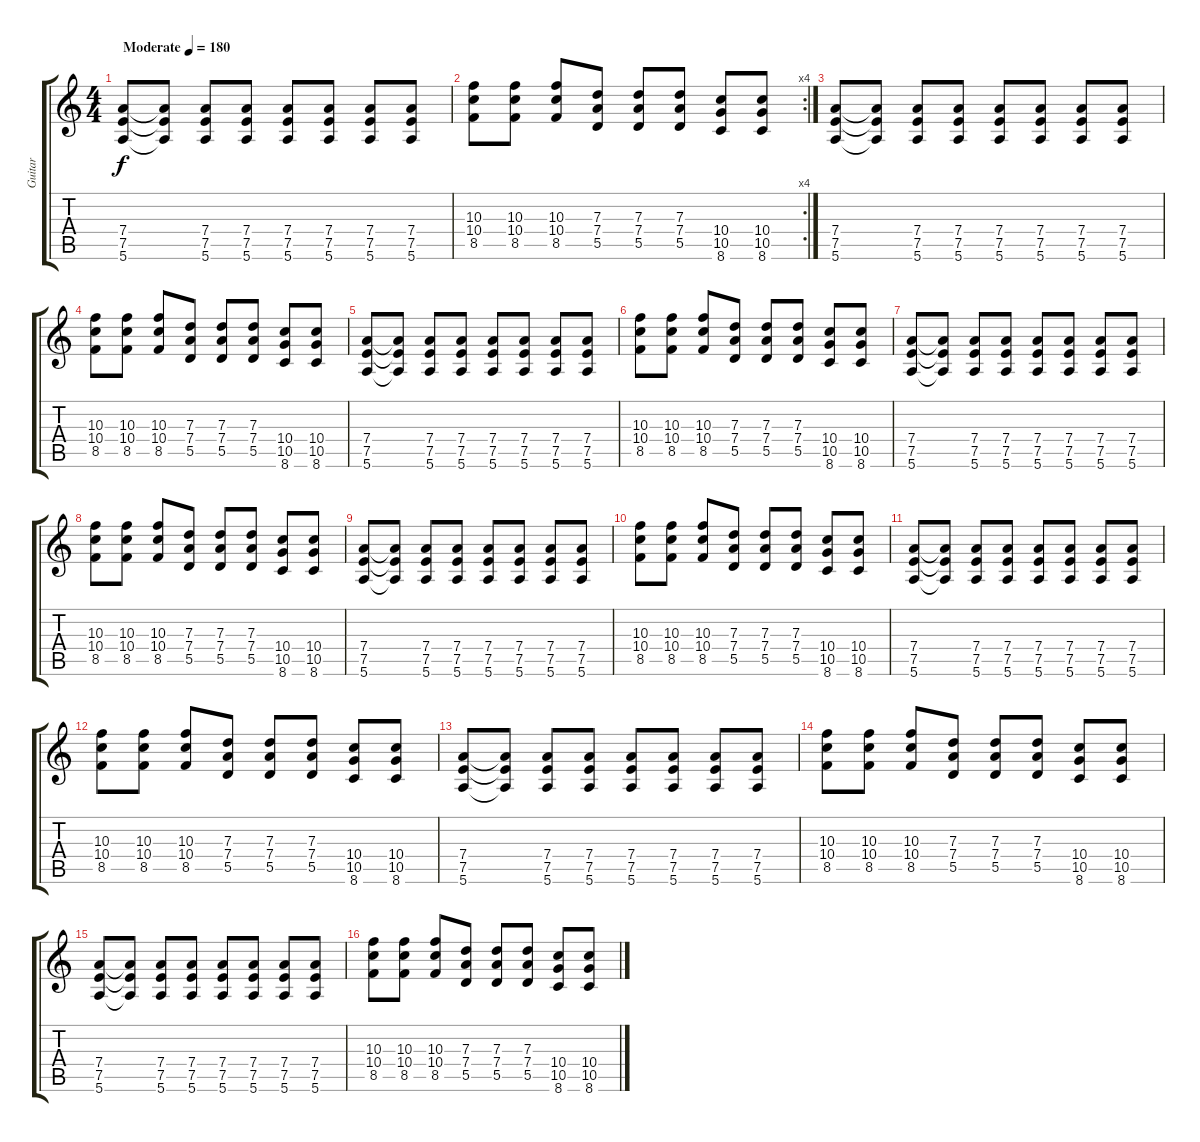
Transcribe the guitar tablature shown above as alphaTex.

\track ("Guitar" "Guitar") {instrument overdrivenguitar}
\staff {score tabs}
\tuning (E4 B3 G3 D3 A2 E2) {hide}
\ts (4 4)
\tempo (180 "Moderate")
\clef g2
\ks c
(7.4 7.5 5.6).8{dy f instrument overdrivenguitar} (7.4{t} 7.5{t} 5.6{t}).8 (7.4 7.5 5.6).8 (7.4 7.5 5.6).8 (7.4 7.5 5.6).8 (7.4 7.5 5.6).8 (7.4 7.5 5.6).8 (7.4 7.5 5.6).8 |
\rc 4
(10.3 10.4 8.5).8 (10.3 10.4 8.5).8 (10.3 10.4 8.5).8 (7.3 7.4 5.5).8 (7.3 7.4 5.5).8 (7.3 7.4 5.5).8 (10.4 10.5 8.6).8 (10.4 10.5 8.6).8 |
(7.4 7.5 5.6).8 (7.4{t} 7.5{t} 5.6{t}).8 (7.4 7.5 5.6).8 (7.4 7.5 5.6).8 (7.4 7.5 5.6).8 (7.4 7.5 5.6).8 (7.4 7.5 5.6).8 (7.4 7.5 5.6).8 |
(10.3 10.4 8.5).8 (10.3 10.4 8.5).8 (10.3 10.4 8.5).8 (7.3 7.4 5.5).8 (7.3 7.4 5.5).8 (7.3 7.4 5.5).8 (10.4 10.5 8.6).8 (10.4 10.5 8.6).8 |
(7.4 7.5 5.6).8 (7.4{t} 7.5{t} 5.6{t}).8 (7.4 7.5 5.6).8 (7.4 7.5 5.6).8 (7.4 7.5 5.6).8 (7.4 7.5 5.6).8 (7.4 7.5 5.6).8 (7.4 7.5 5.6).8 |
(10.3 10.4 8.5).8 (10.3 10.4 8.5).8 (10.3 10.4 8.5).8 (7.3 7.4 5.5).8 (7.3 7.4 5.5).8 (7.3 7.4 5.5).8 (10.4 10.5 8.6).8 (10.4 10.5 8.6).8 |
(7.4 7.5 5.6).8 (7.4{t} 7.5{t} 5.6{t}).8 (7.4 7.5 5.6).8 (7.4 7.5 5.6).8 (7.4 7.5 5.6).8 (7.4 7.5 5.6).8 (7.4 7.5 5.6).8 (7.4 7.5 5.6).8 |
(10.3 10.4 8.5).8 (10.3 10.4 8.5).8 (10.3 10.4 8.5).8 (7.3 7.4 5.5).8 (7.3 7.4 5.5).8 (7.3 7.4 5.5).8 (10.4 10.5 8.6).8 (10.4 10.5 8.6).8 |
(7.4 7.5 5.6).8 (7.4{t} 7.5{t} 5.6{t}).8 (7.4 7.5 5.6).8 (7.4 7.5 5.6).8 (7.4 7.5 5.6).8 (7.4 7.5 5.6).8 (7.4 7.5 5.6).8 (7.4 7.5 5.6).8 |
(10.3 10.4 8.5).8 (10.3 10.4 8.5).8 (10.3 10.4 8.5).8 (7.3 7.4 5.5).8 (7.3 7.4 5.5).8 (7.3 7.4 5.5).8 (10.4 10.5 8.6).8 (10.4 10.5 8.6).8 |
(7.4 7.5 5.6).8 (7.4{t} 7.5{t} 5.6{t}).8 (7.4 7.5 5.6).8 (7.4 7.5 5.6).8 (7.4 7.5 5.6).8 (7.4 7.5 5.6).8 (7.4 7.5 5.6).8 (7.4 7.5 5.6).8 |
(10.3 10.4 8.5).8 (10.3 10.4 8.5).8 (10.3 10.4 8.5).8 (7.3 7.4 5.5).8 (7.3 7.4 5.5).8 (7.3 7.4 5.5).8 (10.4 10.5 8.6).8 (10.4 10.5 8.6).8 |
(7.4 7.5 5.6).8 (7.4{t} 7.5{t} 5.6{t}).8 (7.4 7.5 5.6).8 (7.4 7.5 5.6).8 (7.4 7.5 5.6).8 (7.4 7.5 5.6).8 (7.4 7.5 5.6).8 (7.4 7.5 5.6).8 |
(10.3 10.4 8.5).8 (10.3 10.4 8.5).8 (10.3 10.4 8.5).8 (7.3 7.4 5.5).8 (7.3 7.4 5.5).8 (7.3 7.4 5.5).8 (10.4 10.5 8.6).8 (10.4 10.5 8.6).8 |
(7.4 7.5 5.6).8 (7.4{t} 7.5{t} 5.6{t}).8 (7.4 7.5 5.6).8 (7.4 7.5 5.6).8 (7.4 7.5 5.6).8 (7.4 7.5 5.6).8 (7.4 7.5 5.6).8 (7.4 7.5 5.6).8 |
(10.3 10.4 8.5).8 (10.3 10.4 8.5).8 (10.3 10.4 8.5).8 (7.3 7.4 5.5).8 (7.3 7.4 5.5).8 (7.3 7.4 5.5).8 (10.4 10.5 8.6).8 (10.4 10.5 8.6).8
